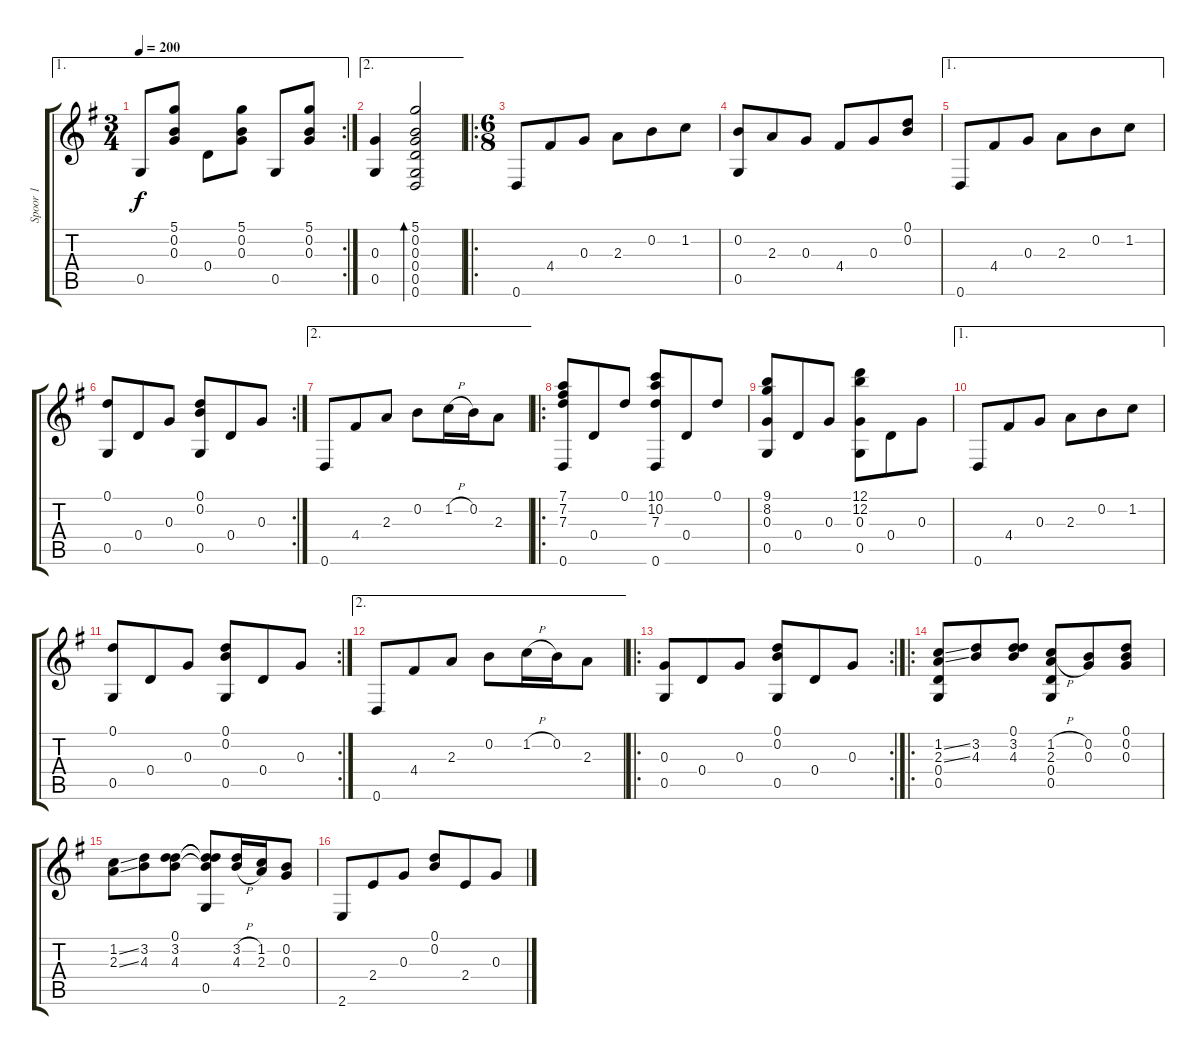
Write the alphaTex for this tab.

\track ("Spoor 1" "Spoor 1") {instrument acousticguitarnylon}
\staff {score tabs}
\tuning (D4 B3 G3 D3 G2 D2) {hide}
\ae 1
\rc 2
\ts (3 4)
\tempo 200
\clef g2
\ks g
0.5.8{dy f} (5.1 0.2 0.3).8 0.4.8 (5.1 0.2 0.3).8 0.5.8 (5.1 0.2 0.3).8 |
\ae 2
(0.3 0.5).4 (5.1 0.2 0.3 0.4 0.5 0.6).2{bd 240} |
\ro
\ts (6 8)
0.6.8 4.4.8 0.3.8 2.3.8 0.2.8 1.2.8 |
(0.2 0.5).8 2.3.8 0.3.8 4.4.8 0.3.8 (0.1 0.2).8 |
\ae 1
0.6.8 4.4.8 0.3.8 2.3.8 0.2.8 1.2.8 |
\rc 2
(0.1 0.5).8 0.4.8 0.3.8 (0.1 0.2 0.5).8 0.4.8 0.3.8 |
\ae 2
0.6.8 4.4.8 2.3.8 0.2.8 1.2{h}.16 0.2.16 2.3.8 |
\ro
(7.1 7.2 7.3 0.6).8 0.4.8 0.1.8 (10.1 10.2 7.3 0.6).8 0.4.8 0.1.8 |
(9.1 8.2 0.3 0.5).8 0.4.8 0.3.8 (12.1 12.2 0.3 0.5).8 0.4.8 0.3.8 |
\ae 1
0.6.8 4.4.8 0.3.8 2.3.8 0.2.8 1.2.8 |
\rc 2
(0.1 0.5).8 0.4.8 0.3.8 (0.1 0.2 0.5).8 0.4.8 0.3.8 |
\ae 2
0.6.8 4.4.8 2.3.8 0.2.8 1.2{h}.16 0.2.16 2.3.8 |
\ro
\rc 2
(0.3 0.5).8 0.4.8 0.3.8 (0.1 0.2 0.5).8 0.4.8 0.3.8 |
\ro
(1.2{ss} 2.3{ss} 0.4 0.5).8 (3.2 4.3).8 (0.1 3.2 4.3).8 (1.2{h} 2.3{h} 0.4 0.5).8 (0.2 0.3).8 (0.1 0.2 0.3).8 |
(1.2{ss} 2.3{ss}).8 (3.2 4.3).8 (0.1 3.2 4.3).8 (0.1{t} 3.2{t} 4.3{t} 0.5).8 (3.2{h} 4.3{h}).16 (1.2 2.3).16 (0.2 0.3).8 |
2.6.8 2.4.8 0.3.8 (0.1 0.2).8 2.4.8 0.3.8
